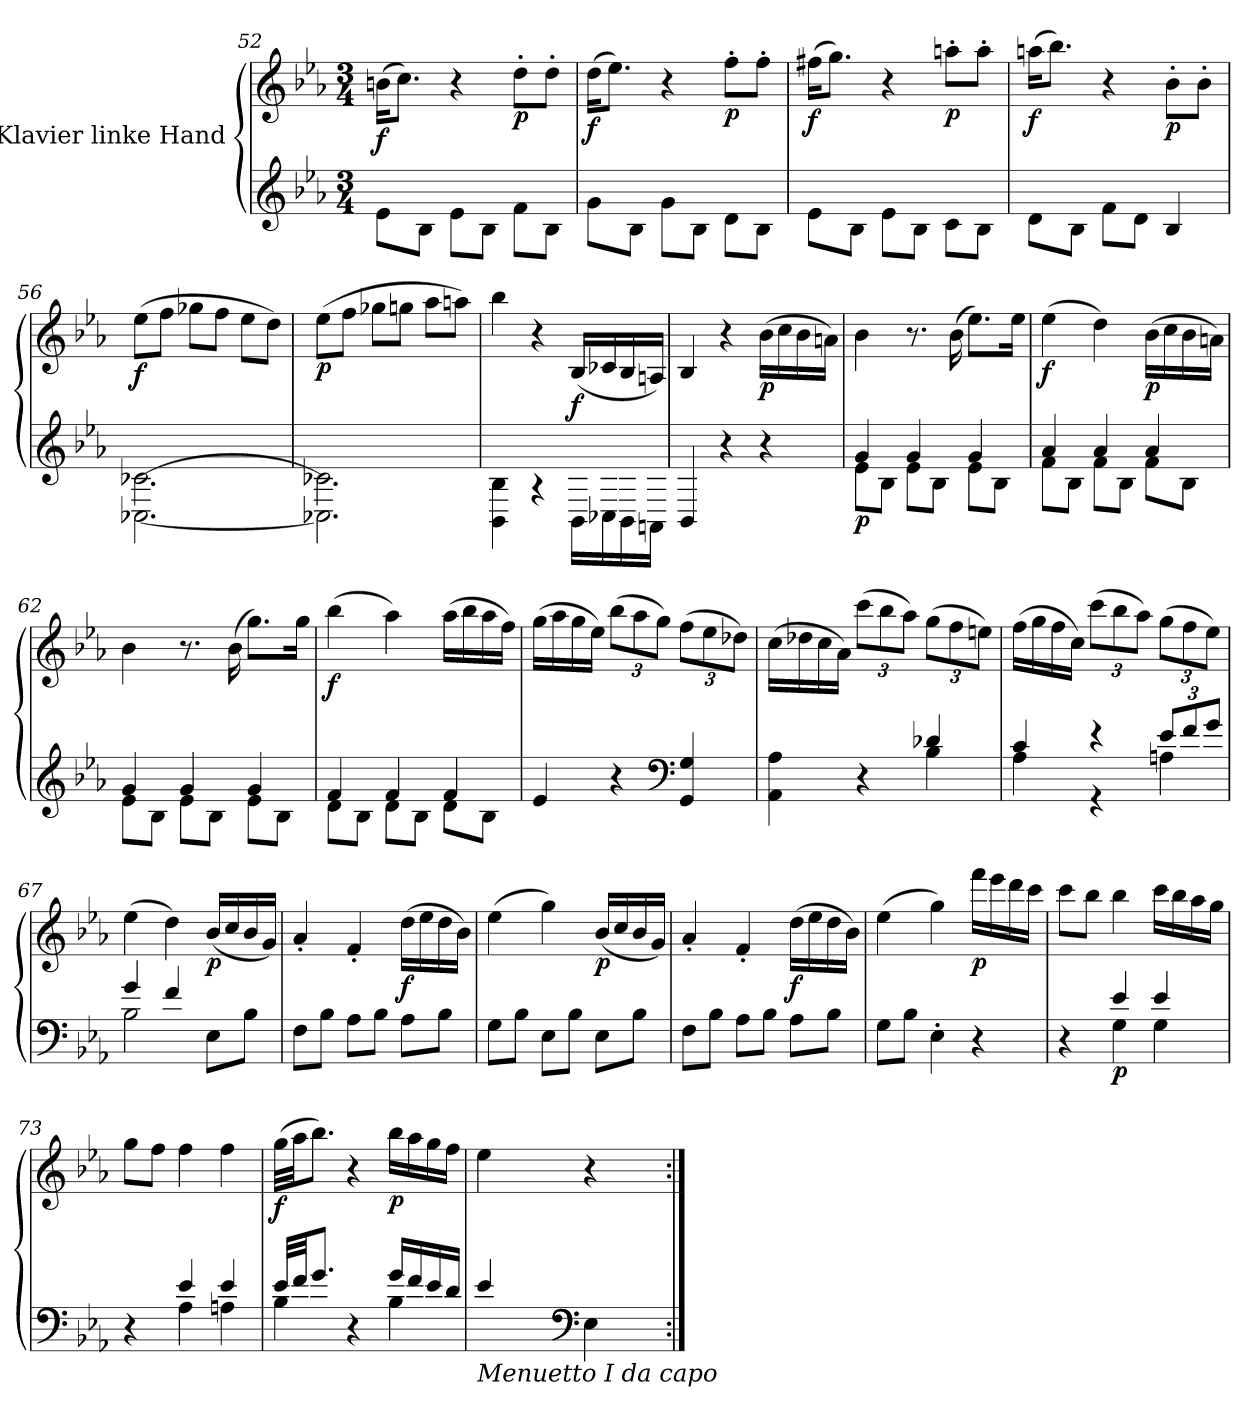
**kern	**kern	**dynam
*part1	*part1	*part1
*staff2	*staff1	*staff1/2
*I"Klavier linke Hand	*	*
*clefG2	*clefG2	*
*k[b-e-a-]	*k[b-e-a-]	*
*M3/4	*M3/4	*
=52	=52	=52
*^	*	*
!	!	!	!LO:DY:b
2.ryy	8e-\L	(16bn\KL	f
.	.	8.cc\J)	.
.	8B-\J	.	.
.	8e-\L	4r	.
.	8B-\J	.	.
!	!	!	!LO:DY:b
.	8f\L	8dd'\L	p
.	8B-\J	8dd'\J	.
=53	=53	=53	=53
!	!	!	!LO:DY:b
2.ryy	8g\L	(16dd\KL	f
.	.	8.ee-\J)	.
.	8B-\J	.	.
.	8g\L	4r	.
.	8B-\J	.	.
!	!	!	!LO:DY:b
.	8d\L	8ff'\L	p
.	8B-\J	8ff'\J	.
!!LO:LB:g=z
=54	=54	=54	=54
!	!	!	!LO:DY:b
2.ryy	8e-\L	(16ff#X\KL	f
.	.	8.gg\J)	.
.	8B-\J	.	.
.	8e-\L	4r	.
.	8B-\J	.	.
!	!	!	!LO:DY:b
.	8c\L	8aan'\L	p
.	8B-\J	8aa'\J	.
=55	=55	=55	=55
!	!	!	!LO:DY:b
2.ryy	8d\L	(16aan\KL	f
.	.	8.bb-\J)	.
.	8B-\J	.	.
.	8f\L	4r	.
.	8d\J	.	.
!	!	!	!LO:DY:b
.	4B-/	8b-'\L	p
.	.	8b-'\J	.
=56	=56	=56	=56
!	!	!	!LO:DY:b
[2.c-X\	[2.C-X\	(8ee-\L	f
.	.	8ff\J	.
.	.	8gg-X\L	.
.	.	8ff\J	.
.	.	8ee-\L	.
.	.	8dd\J)	.
=57	=57	=57	=57
!	!	!	!LO:DY:b
2.c-X\]	2.C-X\]	(8ee-\L	p
.	.	8ff\J	.
.	.	8gg-X\L	.
.	.	8ggn\J	.
.	.	8aa-\L	.
.	.	8aan\J)	.
!!LO:LB:g=z
=58	=58	=58	=58
2.ryy	4BB-\ 4B-\	4bb-\	.
.	4r	4r	.
!	!	!	!LO:DY:b
.	16BB-\LL	(16B-/LL	f
.	16C-X\	16c-X/	.
.	16BB-\	16B-/	.
.	16AAn\JJ	16An/JJ)	.
*v	*v	*	*
=59	=59	=59
4BB-/	4B-/	.
4r	4r	.
!	!	!LO:DY:b
4r	(16b-\LL	p
.	16cc\	.
.	16b-\	.
.	16an\JJ)	.
=60	=60	=60
*^	*	*
!	!	!	!LO:DY:b=2
4g/	8e-\L	4b-\	p
.	8B-\J	.	.
4g/	8e-\L	8.r	.
.	8B-\J	.	.
.	.	(16b-\	.
4g/	8e-\L	8.ee-\L)	.
.	8B-\J	.	.
.	.	16ee-\Jk	.
=61	=61	=61	=61
!	!	!	!LO:DY:b
4a-/	8f\L	(4ee-\	f
.	8B-\J	.	.
4a-/	8f\L	4dd\)	.
.	8B-\J	.	.
!	!	!	!LO:DY:b
4a-/	8f\L	(16b-\LL	p
.	.	16cc\	.
.	8B-\J	16b-\	.
.	.	16an\JJ)	.
!!LO:LB:g=z
=62	=62	=62	=62
4g/	8e-\L	4b-\	.
.	8B-\J	.	.
4g/	8e-\L	8.r	.
.	8B-\J	.	.
.	.	(16b-\	.
4g/	8e-\L	8.gg\L)	.
.	8B-\J	.	.
.	.	16gg\Jk	.
=63	=63	=63	=63
!	!	!	!LO:DY:b
4f/	8d\L	(4bb-\	f
.	8B-\J	.	.
4f/	8d\L	4aa-\)	.
.	8B-\J	.	.
4f/	8d\L	(16aa-\LL	.
.	.	16bb-\	.
.	8B-\J	16aa-\	.
.	.	16ff\JJ)	.
*v	*v	*	*
=64	=64	=64
4e-/	(16gg\LL	.
.	16aa-\	.
.	16gg\	.
.	16ee-\JJ)	.
*	*Xbrackettup	*
4r	(12bb-\L	.
.	12aa-\	.
.	12gg\J)	.
*clefF4	*	*
4GG/ 4G/	(12ff\L	.
.	12ee-\	.
.	12dd-X\J)	.
!!LO:LB:g=z
=65	=65	=65
*^	*	*
4ryy	4AA-\ 4A-\	(16cc\LL	.
.	.	16dd-X\	.
.	.	16cc\	.
.	.	16a-\JJ)	.
4ryy	4r	(12ccc\L	.
.	.	12bb-\	.
.	.	12aa-\J)	.
4d-X/	4B-\	(12gg\L	.
.	.	12ff\	.
.	.	12een\J)	.
=66	=66	=66	=66
4c/	4A-\	(16ff\LL	.
.	.	16gg\	.
.	.	16ff\	.
.	.	16cc\JJ)	.
4r	4r	(12ccc\L	.
.	.	12bb-\	.
.	.	12aa-\J)	.
*Xbrackettup	*	*	*
12e-/L	4An\	(12gg\L	.
12f/	.	12ff\	.
12g/J	.	12ee-\J)	.
=67	=67	=67	=67
4g/	2B-\	(4ee-\	.
4f/	.	4dd\)	.
!	!	!	!LO:DY:b
8E-\L	4ryy	(16b-/LL	p
.	.	16cc/	.
8B-\J	.	16b-/	.
.	.	16g/JJ)	.
*v	*v	*	*
!!LO:LB:g=z
=68	=68	=68
8F\L	4a-'/	.
8B-\J	.	.
8A-\L	4f'/	.
8B-\J	.	.
!	!	!LO:DY:b
8A-\L	(16dd\LL	f
.	16ee-\	.
8B-\J	16dd\	.
.	16b-\JJ)	.
=69	=69	=69
8G\L	(4ee-\	.
8B-\J	.	.
8E-\L	4gg\)	.
8B-\J	.	.
!	!	!LO:DY:b
8E-\L	(16b-/LL	p
.	16cc/	.
8B-\J	16b-/	.
.	16g/JJ)	.
=70	=70	=70
8F\L	4a-'/	.
8B-\J	.	.
8A-\L	4f'/	.
8B-\J	.	.
!	!	!LO:DY:b
8A-\L	(16dd\LL	f
.	16ee-\	.
8B-\J	16dd\	.
.	16b-\JJ)	.
!!LO:PB:g=z
=71	=71	=71
8G\L	(4ee-\	.
8B-\J	.	.
4E-'\	4gg\)	.
!	!	!LO:DY:b
4r	16fff\LL	p
.	16eee-\	.
.	16ddd\	.
.	16ccc\JJ	.
=72	=72	=72
*^	*	*
4r	4ryy	8ccc\L	.
.	.	8bb-\J	.
!	!	!	!LO:DY:b=2
4e-/	4G\	4bb-\	p
4e-/	4G\	16ccc\LL	.
.	.	16bb-\	.
.	.	16aa-\	.
.	.	16gg\JJ	.
=73	=73	=73	=73
4r	4ryy	8gg\L	.
.	.	8ff\J	.
4e-/	4A-\	4ff\	.
4e-/	4An\	4ff\	.
=74	=74	=74	=74
!	!	!	!LO:DY:b
32e-/LLL	4B-\	(32gg\LLL	f
32f/JJ	.	32aa-\JJ	.
8.g/J	.	8.bb-\J)	.
4r	4ryy	4r	.
!	!	!	!LO:DY:b
16g/LL	4B-\	16bb-\LL	p
16f/	.	16aa-\	.
16e-/	.	16gg\	.
16d/JJ	.	16ff\JJ	.
!!LO:LB:g=z
=75	=75	=75	=75
!LO:TX:b:i:t=Menuetto I da capo	!	!	!
4e-/	4ryy	4ee-\	.
*clefF4	*	*	*
4ryy	4E-\	4r	.
*v	*v	*	*
=:|!	=:|!	=:|!
*-	*-	*-
